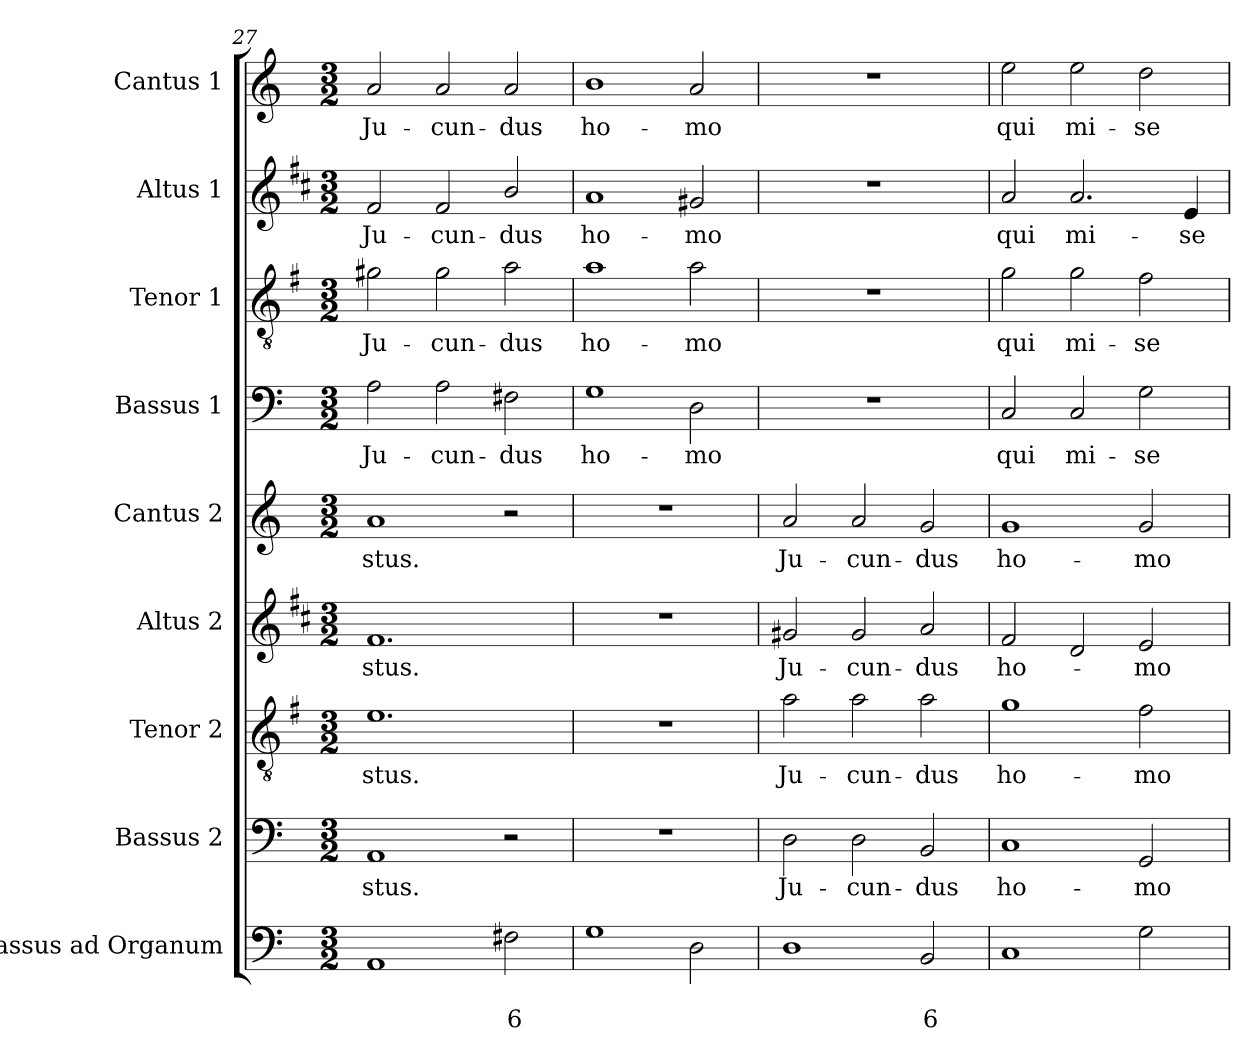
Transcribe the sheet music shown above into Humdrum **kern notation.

**kern	**text	**text	**kern	**text	**kern	**text	**kern	**text	**kern	**text	**kern	**text	**kern	**text	**kern	**text	**kern	**text
*part9	*part9	*part9	*part8	*part8	*part7	*part7	*part6	*part6	*part5	*part5	*part4	*part4	*part3	*part3	*part2	*part2	*part1	*part1
*staff9	*staff9	*staff9	*staff8	*staff8	*staff7	*staff7	*staff6	*staff6	*staff5	*staff5	*staff4	*staff4	*staff3	*staff3	*staff2	*staff2	*staff1	*staff1
*I"Bassus ad Organum	*	*	*I"Bassus 2	*	*I"Tenor 2	*	*I"Altus 2	*	*I"Cantus 2	*	*I"Bassus 1	*	*I"Tenor 1	*	*I"Altus 1	*	*I"Cantus 1	*
*I'Org	*	*	*I'B2	*	*I'T2	*	*I'A2	*	*I'C2	*	*I'B1	*	*I'T1	*	*I'A1	*	*I'C1	*
*clefF4	*	*	*clefF4	*	*clefGv2	*	*clefG2	*	*clefG2	*	*clefF4	*	*clefGv2	*	*clefG2	*	*clefG2	*
*	*	*	*	*	*ITrd4c7	*	*ITrd1c2	*	*	*	*	*	*ITrd4c7	*	*ITrd1c2	*	*	*
*k[]	*	*	*k[]	*	*k[]	*	*k[]	*	*k[]	*	*k[]	*	*k[]	*	*k[]	*	*k[]	*
*C:	*	*	*C:	*	*C:	*	*C:	*	*C:	*	*C:	*	*C:	*	*C:	*	*C:	*
*M3/2	*	*	*M3/2	*	*M3/2	*	*M3/2	*	*M3/2	*	*M3/2	*	*M3/2	*	*M3/2	*	*M3/2	*
=27	=27	=27	=27	=27	=27	=27	=27	=27	=27	=27	=27	=27	=27	=27	=27	=27	=27	=27
!	!	!	!	!LO:LY:b	!	!LO:LY:b	!	!LO:LY:b	!	!LO:LY:b	!	!LO:LY:b	!	!LO:LY:b	!	!LO:LY:b	!	!LO:LY:b
1AA	.	.	1AA	-stus.	1.A	-stus.	1.e	-stus.	1a	-stus.	2A\	Ju-	2c#X\	Ju-	2e/	Ju-	2a/	Ju-
!	!	!	!	!	!	!	!	!	!	!	!	!LO:LY:b	!	!LO:LY:b	!	!LO:LY:b	!	!LO:LY:b
.	.	.	.	.	.	.	.	.	.	.	2A\	-cun-	2c#\	-cun-	2e/	-cun-	2a/	-cun-
!	!	!LO:LY:b	!	!	!	!	!	!	!	!	!	!LO:LY:b	!	!LO:LY:b	!	!LO:LY:b	!	!LO:LY:b
2F#X\	.	6	2r	.	.	.	.	.	2r	.	2F#X\	-dus	2d\	-dus	2a/	-dus	2a/	-dus
!!LO:PB:g=z
=28	=28	=28	=28	=28	=28	=28	=28	=28	=28	=28	=28	=28	=28	=28	=28	=28	=28	=28
!	!	!	!	!	!	!	!	!	!	!	!	!LO:LY:b	!	!LO:LY:b	!	!LO:LY:b	!	!LO:LY:b
1G	.	.	1.r	.	1.r	.	1.r	.	1.r	.	1G	ho-	1d	ho-	1g	ho-	1b	ho-
!	!	!	!	!	!	!	!	!	!	!	!	!LO:LY:b	!	!LO:LY:b	!	!LO:LY:b	!	!LO:LY:b
2D\	.	.	.	.	.	.	.	.	.	.	2D\	-mo	2d\	-mo	2f#X/	-mo	2a/	-mo
=29	=29	=29	=29	=29	=29	=29	=29	=29	=29	=29	=29	=29	=29	=29	=29	=29	=29	=29
!	!	!	!	!LO:LY:b	!	!LO:LY:b	!	!LO:LY:b	!	!LO:LY:b	!	!	!	!	!	!	!	!
1D	.	.	2D\	Ju-	2d\	Ju-	2f#X/	Ju-	2a/	Ju-	1.r	.	1.r	.	1.r	.	1.r	.
!	!	!	!	!LO:LY:b	!	!LO:LY:b	!	!LO:LY:b	!	!LO:LY:b	!	!	!	!	!	!	!	!
.	.	.	2D\	-cun-	2d\	-cun-	2f#/	-cun-	2a/	-cun-	.	.	.	.	.	.	.	.
!	!	!LO:LY:b	!	!LO:LY:b	!	!LO:LY:b	!	!LO:LY:b	!	!LO:LY:b	!	!	!	!	!	!	!	!
2BB/	.	6	2BB/	-dus	2d\	-dus	2g/	-dus	2g/	-dus	.	.	.	.	.	.	.	.
=30	=30	=30	=30	=30	=30	=30	=30	=30	=30	=30	=30	=30	=30	=30	=30	=30	=30	=30
!	!	!	!	!LO:LY:b	!	!LO:LY:b	!	!LO:LY:b	!	!LO:LY:b	!	!LO:LY:b	!	!LO:LY:b	!	!LO:LY:b	!	!LO:LY:b
1C	.	.	1C	ho-	1c	ho-	2e/	ho-	1g	ho-	2C/	qui	2c\	qui	2g/	qui	2ee\	qui
!	!	!	!	!	!	!	!	!	!	!	!	!LO:LY:b	!	!LO:LY:b	!	!LO:LY:b	!	!LO:LY:b
.	.	.	.	.	.	.	2c/	.	.	.	2C/	mi-	2c\	mi-	2.g/	mi-	2ee\	mi-
!	!	!	!	!LO:LY:b	!	!LO:LY:b	!	!LO:LY:b	!	!LO:LY:b	!	!LO:LY:b	!	!LO:LY:b	!	!	!	!LO:LY:b
2G\	.	.	2GG/	-mo	2B\	-mo	2d/	-mo	2g/	-mo	2G\	-se-	2B\	-se-	.	.	2dd\	-se-
!	!	!	!	!	!	!	!	!	!	!	!	!	!	!	!	!LO:LY:b	!	!
.	.	.	.	.	.	.	.	.	.	.	.	.	.	.	4d/	-se-	.	.
=	=	=	=	=	=	=	=	=	=	=	=	=	=	=	=	=	=	=
*-	*-	*-	*-	*-	*-	*-	*-	*-	*-	*-	*-	*-	*-	*-	*-	*-	*-	*-
